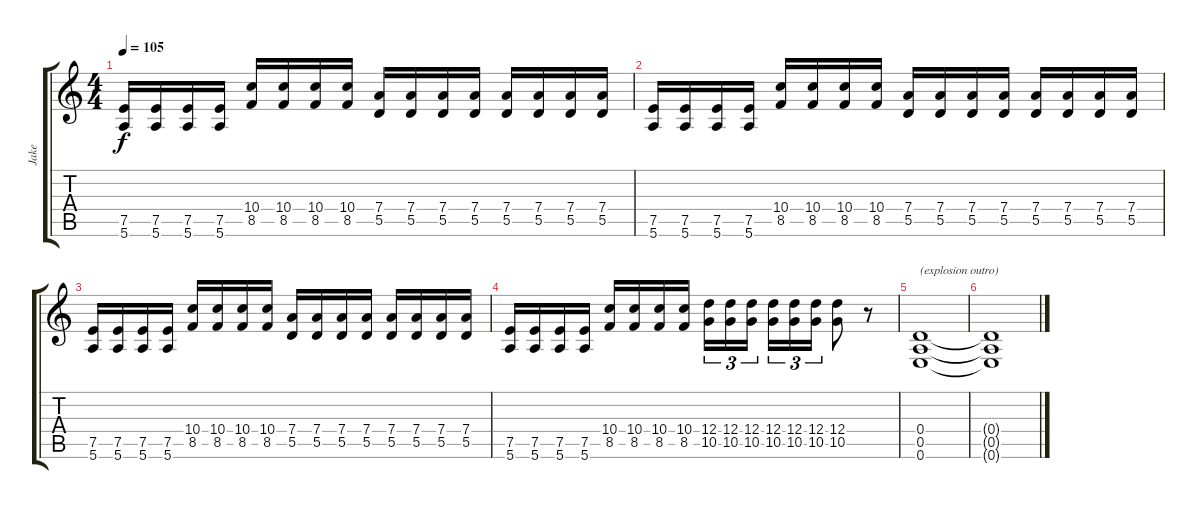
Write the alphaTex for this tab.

\track ("Jake" "Jake") {instrument distortionguitar}
\staff {score tabs}
\tuning (E4 B3 G3 D3 A2 E2) {hide}
\ts (4 4)
\tempo 105
\clef g2
\ks c
(7.5 5.6).16{dy f} (7.5 5.6).16 (7.5 5.6).16 (7.5 5.6).16 (10.4 8.5).16 (10.4 8.5).16 (10.4 8.5).16 (10.4 8.5).16 (7.4 5.5).16 (7.4 5.5).16 (7.4 5.5).16 (7.4 5.5).16 (7.4 5.5).16 (7.4 5.5).16 (7.4 5.5).16 (7.4 5.5).16 |
(7.5 5.6).16 (7.5 5.6).16 (7.5 5.6).16 (7.5 5.6).16 (10.4 8.5).16 (10.4 8.5).16 (10.4 8.5).16 (10.4 8.5).16 (7.4 5.5).16 (7.4 5.5).16 (7.4 5.5).16 (7.4 5.5).16 (7.4 5.5).16 (7.4 5.5).16 (7.4 5.5).16 (7.4 5.5).16 |
(7.5 5.6).16 (7.5 5.6).16 (7.5 5.6).16 (7.5 5.6).16 (10.4 8.5).16 (10.4 8.5).16 (10.4 8.5).16 (10.4 8.5).16 (7.4 5.5).16 (7.4 5.5).16 (7.4 5.5).16 (7.4 5.5).16 (7.4 5.5).16 (7.4 5.5).16 (7.4 5.5).16 (7.4 5.5).16 |
(7.5 5.6).16 (7.5 5.6).16 (7.5 5.6).16 (7.5 5.6).16 (10.4 8.5).16 (10.4 8.5).16 (10.4 8.5).16 (10.4 8.5).16 (12.4 10.5).16{tu (3 2)} (12.4 10.5).16{tu (3 2)} (12.4 10.5).16{tu (3 2)} (12.4 10.5).16{tu (3 2)} (12.4 10.5).16{tu (3 2)} (12.4 10.5).16{tu (3 2)} (12.4 10.5).8 r.8 |
(0.4 0.5 0.6).1{txt "(explosion outro)" instrument gunshot} |
(0.4{t} 0.5{t} 0.6{t}).1
